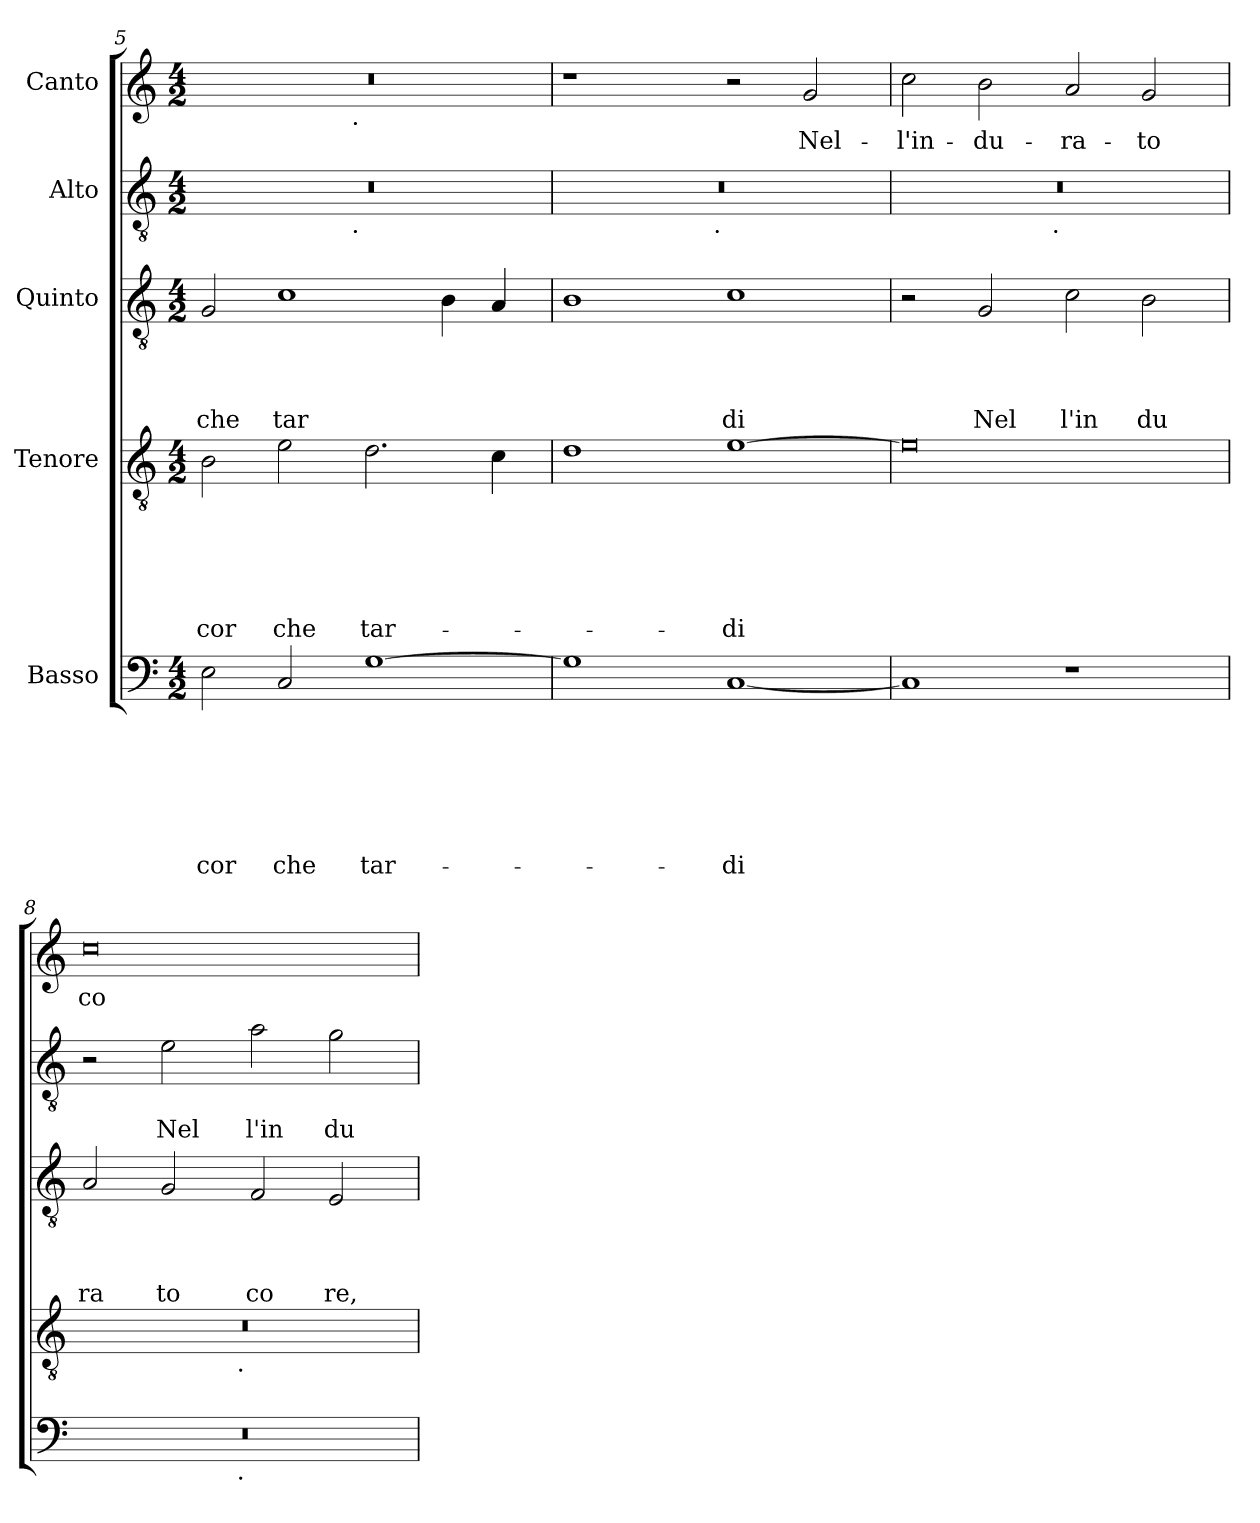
**kern	**text	**text	**text	**text	**text	**text	**text	**kern	**text	**text	**text	**text	**text	**text	**kern	**text	**text	**text	**text	**kern	**text	**text	**kern	**text
*part5	*part5	*part5	*part5	*part5	*part5	*part5	*part5	*part4	*part4	*part4	*part4	*part4	*part4	*part4	*part3	*part3	*part3	*part3	*part3	*part2	*part2	*part2	*part1	*part1
*staff5	*staff5	*staff5	*staff5	*staff5	*staff5	*staff5	*staff5	*staff4	*staff4	*staff4	*staff4	*staff4	*staff4	*staff4	*staff3	*staff3	*staff3	*staff3	*staff3	*staff2	*staff2	*staff2	*staff1	*staff1
*I"Basso	*	*	*	*	*	*	*	*I"Tenore	*	*	*	*	*	*	*I"Quinto	*	*	*	*	*I"Alto	*	*	*I"Canto	*
*clefF4	*	*	*	*	*	*	*	*clefGv2	*	*	*	*	*	*	*clefGv2	*	*	*	*	*clefGv2	*	*	*clefG2	*
*k[]	*	*	*	*	*	*	*	*k[]	*	*	*	*	*	*	*k[]	*	*	*	*	*k[]	*	*	*k[]	*
*C:	*	*	*	*	*	*	*	*C:	*	*	*	*	*	*	*C:	*	*	*	*	*C:	*	*	*C:	*
*M4/2	*	*	*	*	*	*	*	*M4/2	*	*	*	*	*	*	*M4/2	*	*	*	*	*M4/2	*	*	*M4/2	*
=5	=5	=5	=5	=5	=5	=5	=5	=5	=5	=5	=5	=5	=5	=5	=5	=5	=5	=5	=5	=5	=5	=5	=5	=5
!	!	!	!	!	!	!	!LO:LY:b	!	!	!	!	!	!	!LO:LY:b	!	!	!	!	!LO:LY:b	!	!	!	!	!
*	*	*	*	*	*	*	*	*	*	*	*	*	*	*	*	*	*	*	*	*^	*	*	*^	*
2E\	.	.	.	.	.	.	-cor	2B\	.	.	.	.	.	-cor	2G/	.	.	.	che	0r	2ryy	.	.	0r	2ryy	.
!	!	!	!	!	!	!	!LO:LY:b	!	!	!	!	!	!	!LO:LY:b	!	!	!	!	!LO:LY:b	!	!	!	!	!	!	!
2C/	.	.	.	.	.	.	che	2e\	.	.	.	.	.	che	1c	.	.	.	tar	.	4...ryy	.	.	.	4...ryy	.
!	!	!	!	!	!	!	!	!	!	!	!	!	!	!	!	!	!	!	!	!	!	!	!	!	!LO:TX:b:t=.	!
!	!	!	!	!	!	!	!	!	!	!	!	!	!	!	!	!	!	!	!	!	!LO:TX:b:t=.	!	!	!	!	!
.	.	.	.	.	.	.	.	.	.	.	.	.	.	.	.	.	.	.	.	.	1ryy	.	.	.	1ryy	.
!	!	!	!	!	!	!	!LO:LY:b	!	!	!	!	!	!	!LO:LY:b	!	!	!	!	!	!	!	!	!	!	!	!
[>1G	.	.	.	.	.	.	tar-	2.d\	.	.	.	.	.	tar-	.	.	.	.	.	.	.	.	.	.	.	.
.	.	.	.	.	.	.	.	.	.	.	.	.	.	.	4B\	.	.	.	.	.	.	.	.	.	.	.
.	.	.	.	.	.	.	.	4c\	.	.	.	.	.	.	4A/	.	.	.	.	.	.	.	.	.	.	.
.	.	.	.	.	.	.	.	.	.	.	.	.	.	.	.	.	.	.	.	.	32ryy	.	.	.	32ryy	.
*	*	*	*	*	*	*	*	*	*	*	*	*	*	*	*	*	*	*	*	*	*	*	*	*v	*v	*
=6	=6	=6	=6	=6	=6	=6	=6	=6	=6	=6	=6	=6	=6	=6	=6	=6	=6	=6	=6	=6	=6	=6	=6	=6	=6
1G]	.	.	.	.	.	.	.	1d	.	.	.	.	.	.	1B	.	.	.	.	0r	2ryy	.	.	1r	.
.	.	.	.	.	.	.	.	.	.	.	.	.	.	.	.	.	.	.	.	.	4...ryy	.	.	.	.
!	!	!	!	!	!	!	!	!	!	!	!	!	!	!	!	!	!	!	!	!	!LO:TX:b:t=.	!	!	!	!
.	.	.	.	.	.	.	.	.	.	.	.	.	.	.	.	.	.	.	.	.	1ryy	.	.	.	.
!	!	!	!	!	!	!	!LO:LY:b	!	!	!	!	!	!	!LO:LY:b	!	!	!	!	!LO:LY:b	!	!	!	!	!	!
[<1C	.	.	.	.	.	.	-di	[>1e	.	.	.	.	.	-di	1c	.	.	.	di	.	.	.	.	2r	.
!	!	!	!	!	!	!	!	!	!	!	!	!	!	!	!	!	!	!	!	!	!	!	!	!	!LO:LY:b
.	.	.	.	.	.	.	.	.	.	.	.	.	.	.	.	.	.	.	.	.	.	.	.	2g/	Nel-
.	.	.	.	.	.	.	.	.	.	.	.	.	.	.	.	.	.	.	.	.	32ryy	.	.	.	.
=7	=7	=7	=7	=7	=7	=7	=7	=7	=7	=7	=7	=7	=7	=7	=7	=7	=7	=7	=7	=7	=7	=7	=7	=7	=7
!	!	!	!	!	!	!	!	!	!	!	!	!	!	!	!	!	!	!	!	!	!	!	!	!	!LO:LY:b
1C]	.	.	.	.	.	.	.	0e]	.	.	.	.	.	.	2r	.	.	.	.	0r	2ryy	.	.	2cc\	-l'in-
!	!	!	!	!	!	!	!	!	!	!	!	!	!	!	!	!	!	!	!LO:LY:b	!	!	!	!	!	!LO:LY:b
.	.	.	.	.	.	.	.	.	.	.	.	.	.	.	2G/	.	.	.	Nel	.	4...ryy	.	.	2b\	-du-
!	!	!	!	!	!	!	!	!	!	!	!	!	!	!	!	!	!	!	!	!	!LO:TX:b:t=.	!	!	!	!
.	.	.	.	.	.	.	.	.	.	.	.	.	.	.	.	.	.	.	.	.	1ryy	.	.	.	.
!	!	!	!	!	!	!	!	!	!	!	!	!	!	!	!	!	!	!	!LO:LY:b	!	!	!	!	!	!LO:LY:b
1r	.	.	.	.	.	.	.	.	.	.	.	.	.	.	2c\	.	.	.	l'in	.	.	.	.	2a/	-ra-
!	!	!	!	!	!	!	!	!	!	!	!	!	!	!	!	!	!	!	!LO:LY:b	!	!	!	!	!	!LO:LY:b
.	.	.	.	.	.	.	.	.	.	.	.	.	.	.	2B\	.	.	.	du	.	.	.	.	2g/	-to
.	.	.	.	.	.	.	.	.	.	.	.	.	.	.	.	.	.	.	.	.	32ryy	.	.	.	.
!!LO:LB:g=z
=8	=8	=8	=8	=8	=8	=8	=8	=8	=8	=8	=8	=8	=8	=8	=8	=8	=8	=8	=8	=8	=8	=8	=8	=8	=8
!	!	!	!	!	!	!	!	!	!	!	!	!	!	!	!	!	!	!	!LO:LY:b	!	!	!	!	!	!LO:LY:b
*^	*	*	*	*	*	*	*	*^	*	*	*	*	*	*	*	*	*	*	*	*v	*v	*	*	*	*
0r	2ryy	.	.	.	.	.	.	.	0r	2ryy	.	.	.	.	.	.	2A/	.	.	.	ra	2r	.	.	0cc	co
!	!	!	!	!	!	!	!	!	!	!	!	!	!	!	!	!	!	!	!	!	!LO:LY:b	!	!	!LO:LY:b	!	!
.	4...ryy	.	.	.	.	.	.	.	.	4...ryy	.	.	.	.	.	.	2G/	.	.	.	to	2e\	.	Nel	.	.
!	!	!	!	!	!	!	!	!	!	!LO:TX:b:t=.	!	!	!	!	!	!	!	!	!	!	!	!	!	!	!	!
!	!LO:TX:b:t=.	!	!	!	!	!	!	!	!	!	!	!	!	!	!	!	!	!	!	!	!	!	!	!	!	!
.	1ryy	.	.	.	.	.	.	.	.	1ryy	.	.	.	.	.	.	.	.	.	.	.	.	.	.	.	.
!	!	!	!	!	!	!	!	!	!	!	!	!	!	!	!	!	!	!	!	!	!LO:LY:b	!	!	!LO:LY:b	!	!
.	.	.	.	.	.	.	.	.	.	.	.	.	.	.	.	.	2F/	.	.	.	co	2a\	.	l'in	.	.
!	!	!	!	!	!	!	!	!	!	!	!	!	!	!	!	!	!	!	!	!	!LO:LY:b	!	!	!LO:LY:b	!	!
.	.	.	.	.	.	.	.	.	.	.	.	.	.	.	.	.	2E/	.	.	.	re,	2g\	.	du	.	.
.	32ryy	.	.	.	.	.	.	.	.	32ryy	.	.	.	.	.	.	.	.	.	.	.	.	.	.	.	.
*v	*v	*	*	*	*	*	*	*	*	*	*	*	*	*	*	*	*	*	*	*	*	*	*	*	*	*
*	*	*	*	*	*	*	*	*v	*v	*	*	*	*	*	*	*	*	*	*	*	*	*	*	*	*
=	=	=	=	=	=	=	=	=	=	=	=	=	=	=	=	=	=	=	=	=	=	=	=	=
*-	*-	*-	*-	*-	*-	*-	*-	*-	*-	*-	*-	*-	*-	*-	*-	*-	*-	*-	*-	*-	*-	*-	*-	*-
